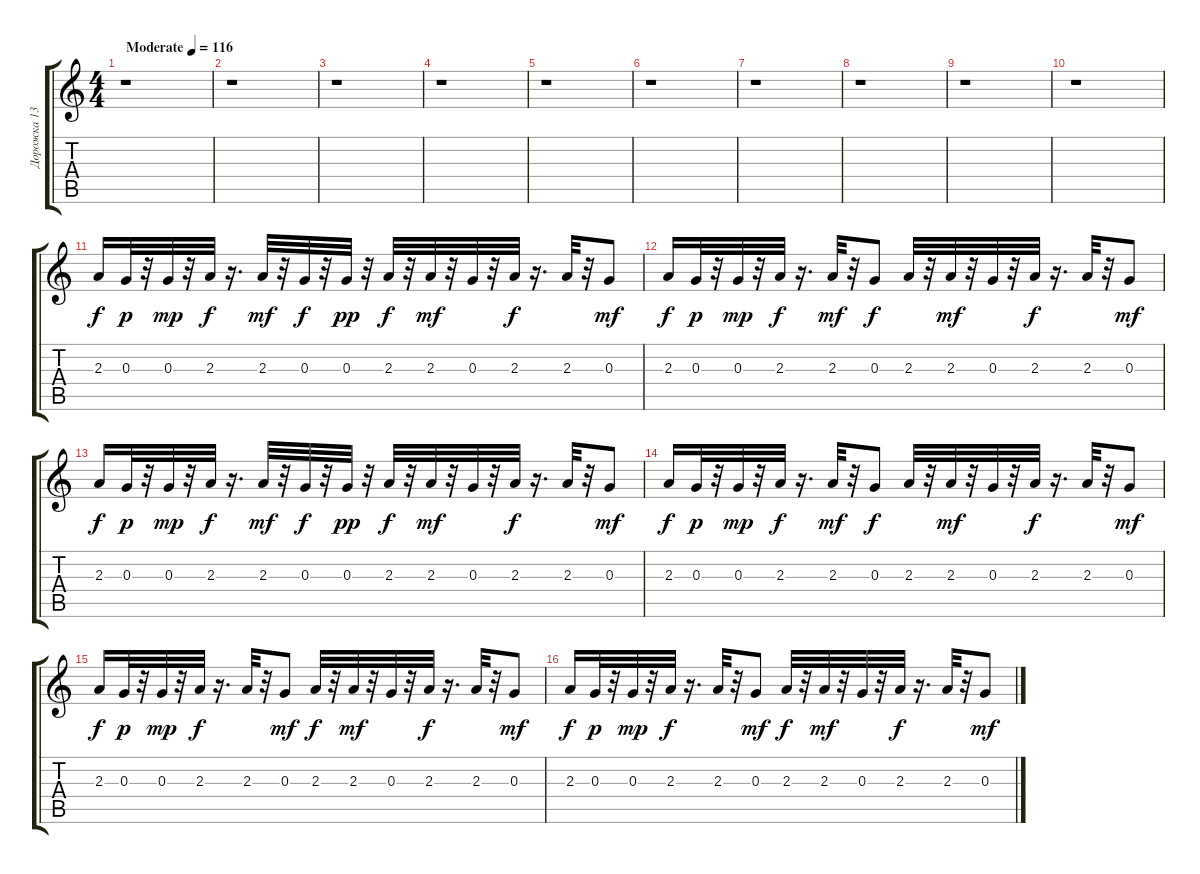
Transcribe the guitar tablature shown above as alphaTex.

\track ("Дорожка 13" "Дорожка 13") {instrument electricguitarmuted}
\staff {score tabs}
\tuning (E4 B3 G3 D3 A2 E2) {hide}
\ts (4 4)
\tempo (116 "Moderate")
\clef g2
\ks c
r.1{dy f instrument electricguitarmuted} |
r.1 |
r.1 |
r.1 |
r.1 |
r.1 |
r.1 |
r.1 |
r.1 |
r.1 |
2.3.16 0.3.32{dy p} r.32 0.3.32{dy mp} r.32 2.3.32{dy f} r.16{d} 2.3.32{dy mf} r.32 0.3.32{dy f} r.32 0.3.32{dy pp} r.32 2.3.32{dy f} r.32 2.3.32{dy mf} r.32 0.3.32 r.32 2.3.32{dy f} r.16{d} 2.3.32 r.32 0.3.8{dy mf} |
2.3.16{dy f} 0.3.32{dy p} r.32 0.3.32{dy mp} r.32 2.3.32{dy f} r.16{d} 2.3.32{dy mf} r.32 0.3.8{dy f} 2.3.32 r.32 2.3.32{dy mf} r.32 0.3.32 r.32 2.3.32{dy f} r.16{d} 2.3.32 r.32 0.3.8{dy mf} |
2.3.16{dy f} 0.3.32{dy p} r.32 0.3.32{dy mp} r.32 2.3.32{dy f} r.16{d} 2.3.32{dy mf} r.32 0.3.32{dy f} r.32 0.3.32{dy pp} r.32 2.3.32{dy f} r.32 2.3.32{dy mf} r.32 0.3.32 r.32 2.3.32{dy f} r.16{d} 2.3.32 r.32 0.3.8{dy mf} |
2.3.16{dy f} 0.3.32{dy p} r.32 0.3.32{dy mp} r.32 2.3.32{dy f} r.16{d} 2.3.32{dy mf} r.32 0.3.8{dy f} 2.3.32 r.32 2.3.32{dy mf} r.32 0.3.32 r.32 2.3.32{dy f} r.16{d} 2.3.32 r.32 0.3.8{dy mf} |
2.3.16{dy f} 0.3.32{dy p} r.32 0.3.32{dy mp} r.32 2.3.32{dy f} r.16{d} 2.3.32 r.32 0.3.8{dy mf} 2.3.32{dy f} r.32 2.3.32{dy mf} r.32 0.3.32 r.32 2.3.32{dy f} r.16{d} 2.3.32 r.32 0.3.8{dy mf} |
2.3.16{dy f} 0.3.32{dy p} r.32 0.3.32{dy mp} r.32 2.3.32{dy f} r.16{d} 2.3.32 r.32 0.3.8{dy mf} 2.3.32{dy f} r.32 2.3.32{dy mf} r.32 0.3.32 r.32 2.3.32{dy f} r.16{d} 2.3.32 r.32 0.3.8{dy mf}
